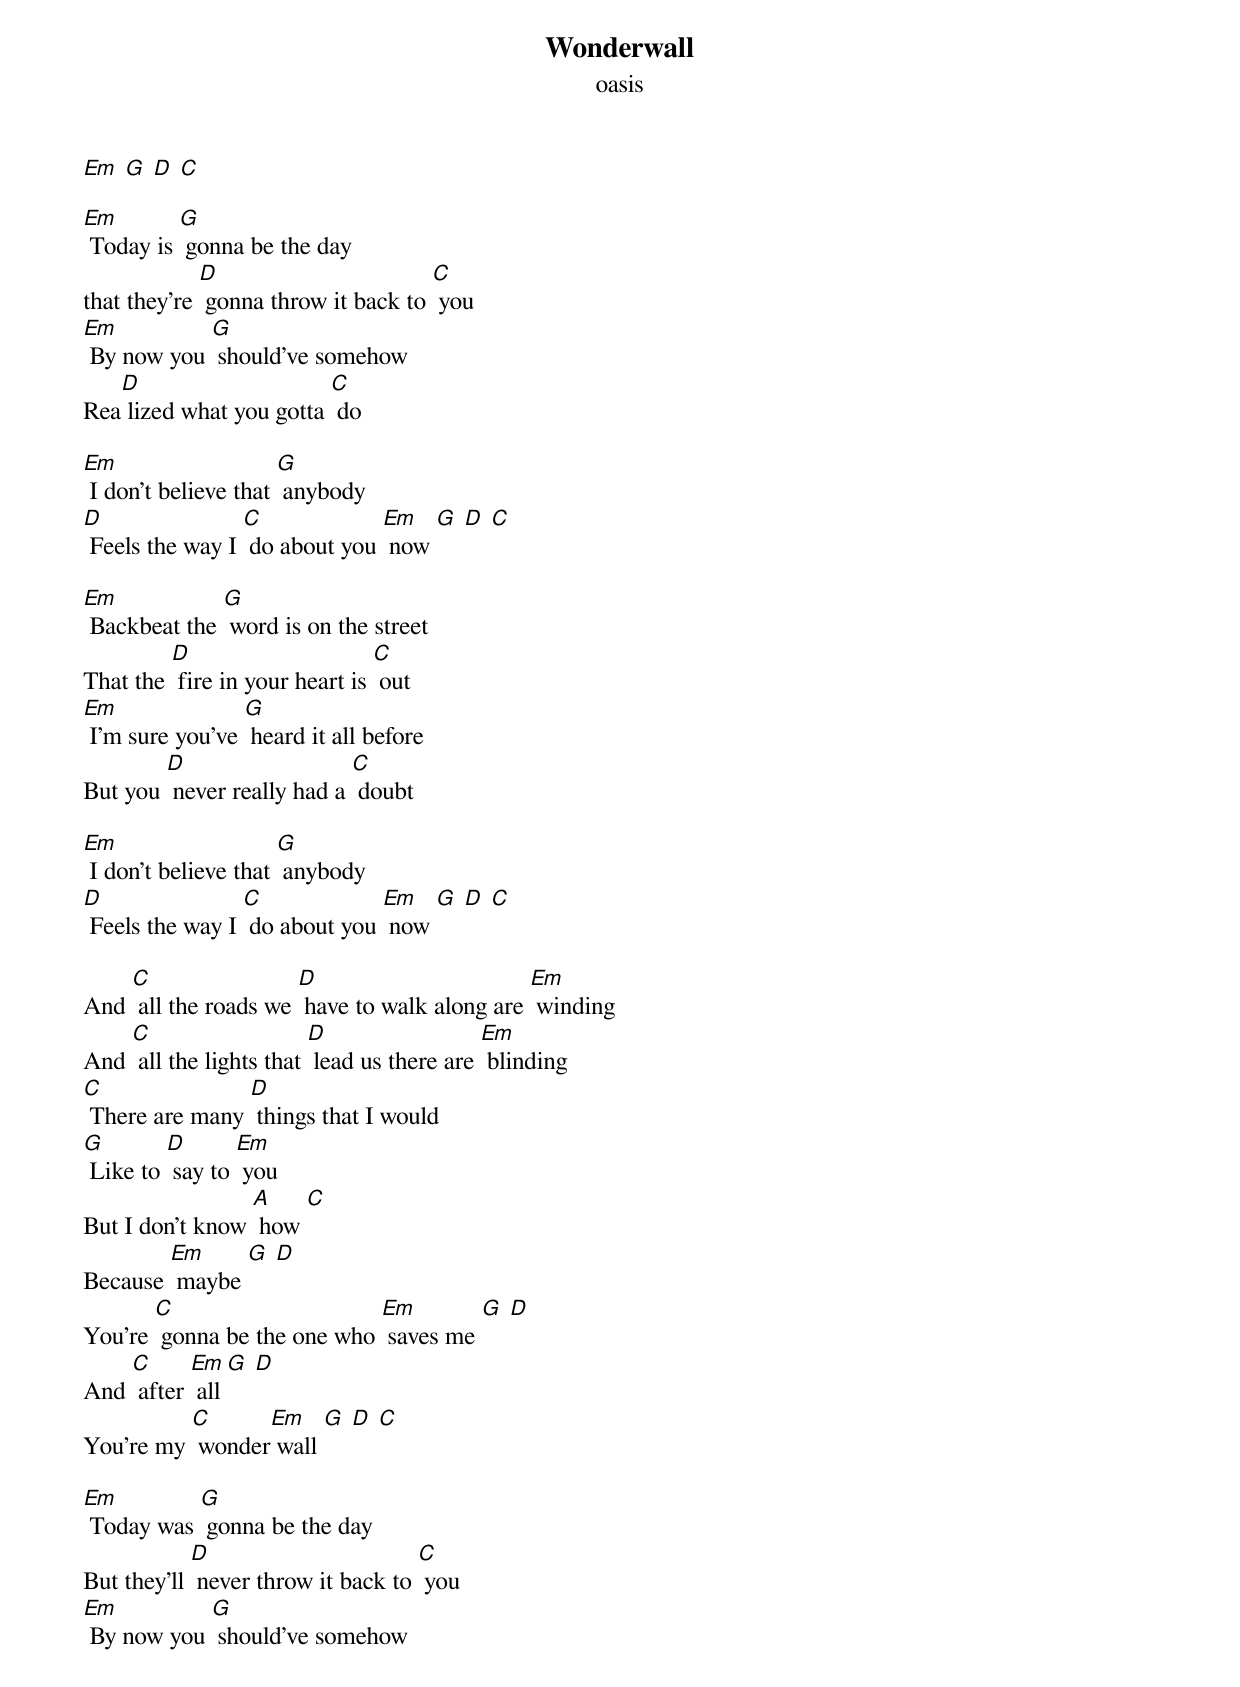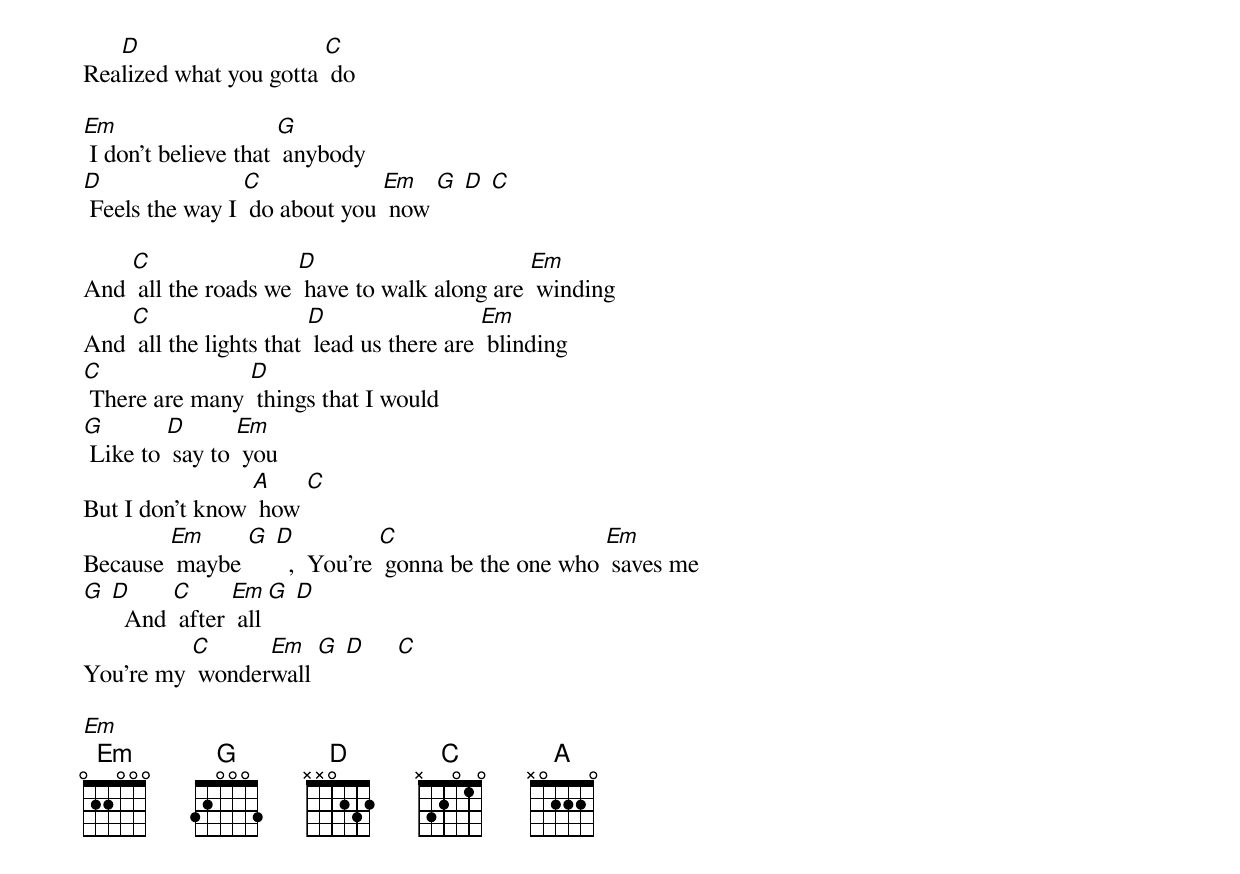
{title: Wonderwall}
{subtitle: oasis}

[Em] [G] [D] [C]

[Em] Today is [G] gonna be the day
that they're [D] gonna throw it back to [C] you
[Em] By now you [G] should've somehow
Rea[D] lized what you gotta [C] do

[Em] I don't believe that [G] anybody
[D] Feels the way I [C] do about you [Em] now [G] [D] [C]

[Em] Backbeat the [G] word is on the street
That the [D] fire in your heart is [C] out
[Em] I'm sure you've [G] heard it all before
But you [D] never really had a [C] doubt

[Em] I don't believe that [G] anybody
[D] Feels the way I [C] do about you [Em] now [G] [D] [C]

And [C] all the roads we [D] have to walk along are [Em] winding
And [C] all the lights that [D] lead us there are [Em] blinding
[C] There are many [D] things that I would
[G] Like to [D] say to [Em] you
But I don't know [A] how [C]
Because [Em] maybe [G] [D]
You're [C] gonna be the one who [Em] saves me [G] [D]
And [C] after [Em] all [G] [D]
You're my [C] wonder[Em] wall [G] [D] [C]

[Em] Today was [G] gonna be the day
But they’ll [D] never throw it back to [C] you
[Em] By now you [G] should've somehow
Rea[D]lized what you gotta [C] do

[Em] I don't believe that [G] anybody
[D] Feels the way I [C] do about you [Em] now [G] [D] [C]

And [C] all the roads we [D] have to walk along are [Em] winding
And [C] all the lights that [D] lead us there are [Em] blinding
[C] There are many [D] things that I would
[G] Like to [D] say to [Em] you
But I don't know [A] how [C]
Because [Em] maybe [G] [D]  ,  You're [C] gonna be the one who [Em] saves me
[G] [D]  And [C] after [Em] all [G] [D]
You're my [C] wonder[Em]wall [G] [D]     [C]

[Em]
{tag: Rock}
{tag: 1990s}
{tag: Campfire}
